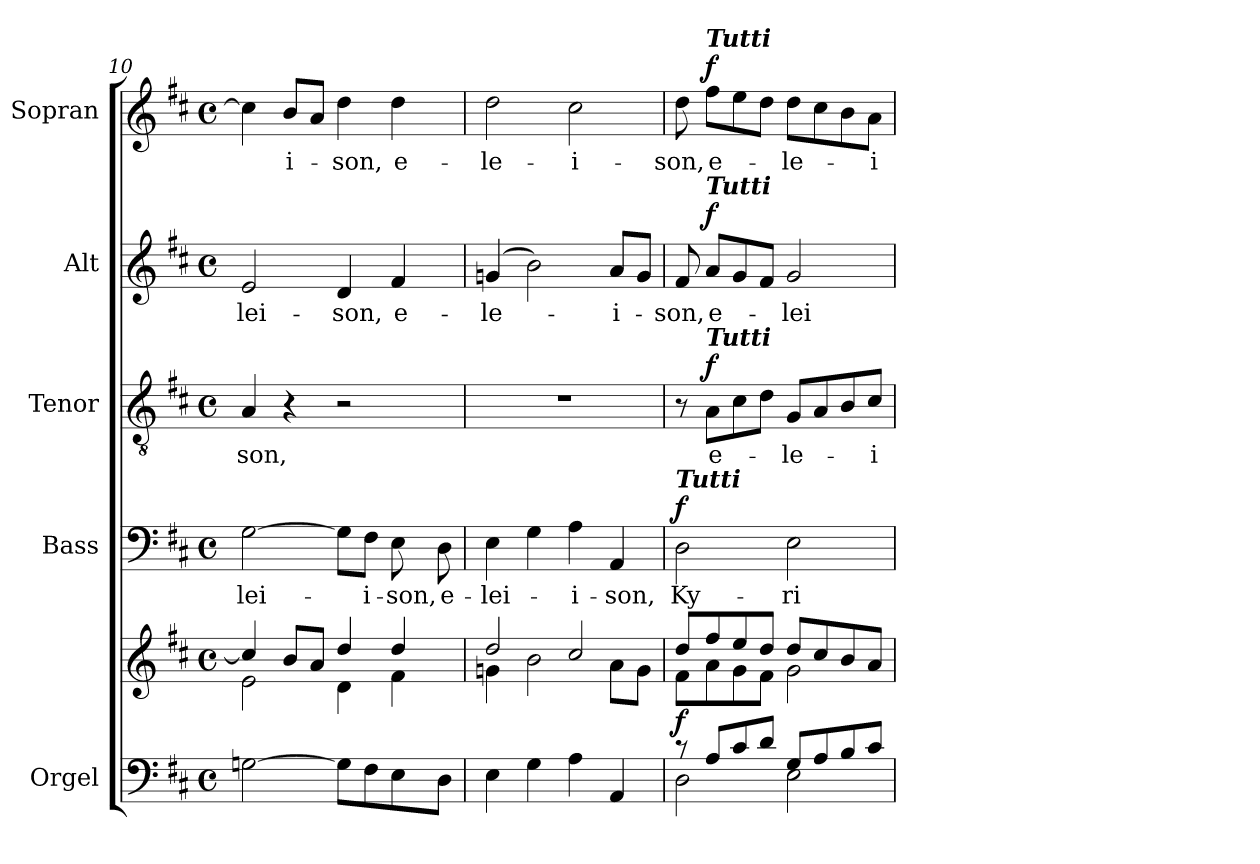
**kern	**kern	**dynam	**kern	**text	**dynam	**kern	**text	**dynam	**kern	**text	**dynam	**kern	**text	**dynam
*part5	*part5	*part5	*part4	*part4	*part4	*part3	*part3	*part3	*part2	*part2	*part2	*part1	*part1	*part1
*staff6	*staff5	*staff5/6	*staff4	*staff4	*staff4	*staff3	*staff3	*staff3	*staff2	*staff2	*staff2	*staff1	*staff1	*staff1
*I"Orgel	*	*	*I"Bass	*	*	*I"Tenor	*	*	*I"Alt	*	*	*I"Sopran	*	*
*I'Org.	*	*	*I'B	*	*	*I'T	*	*	*I'A	*	*	*I'S	*	*
*clefF4	*clefG2	*	*clefF4	*	*	*clefGv2	*	*	*clefG2	*	*	*clefG2	*	*
*k[f#c#]	*k[f#c#]	*	*k[f#c#]	*	*	*k[f#c#]	*	*	*k[f#c#]	*	*	*k[f#c#]	*	*
*D:	*D:	*	*D:	*	*	*D:	*	*	*D:	*	*	*D:	*	*
*M4/4	*M4/4	*	*M4/4	*	*	*M4/4	*	*	*M4/4	*	*	*M4/4	*	*
*met(c)	*met(c)	*	*met(c)	*	*	*met(c)	*	*	*met(c)	*	*	*met(c)	*	*
=10	=10	=10	=10	=10	=10	=10	=10	=10	=10	=10	=10	=10	=10	=10
*	*^	*	*	*	*	*	*	*	*	*	*	*	*	*
!	!	!	!	!	!LO:LY:b	!	!	!LO:LY:b	!	!	!LO:LY:b	!	!	!	!
[2Gn\	4cc#/]	2e\	.	[2G\	-lei-	.	4A/	-son,	.	2e/	-lei-	.	4cc#\]	.	.
!	!	!	!	!	!	!	!	!	!	!	!	!	!	!LO:LY:b	!
.	8b/L	.	.	.	.	.	4r	.	.	.	.	.	8b/L	-i-	.
.	8a/J	.	.	.	.	.	.	.	.	.	.	.	8a/J	.	.
!	!	!	!	!	!	!	!	!	!	!	!LO:LY:b	!	!	!LO:LY:b	!
8G\L]	4dd/	4d\	.	8G\L]	.	.	2r	.	.	4d/	-son,	.	4dd\	-son,	.
!	!	!	!	!	!LO:LY:b	!	!	!	!	!	!	!	!	!	!
8F#\	.	.	.	8F#\J	-i-	.	.	.	.	.	.	.	.	.	.
!	!	!	!	!	!LO:LY:b	!	!	!	!	!	!LO:LY:b	!	!	!LO:LY:b	!
8E\	4dd/	4f#\	.	8E\	-son,	.	.	.	.	4f#/	e-	.	4dd\	e-	.
!	!	!	!	!	!LO:LY:b	!	!	!	!	!	!	!	!	!	!
8D\J	.	.	.	8D\	e-	.	.	.	.	.	.	.	.	.	.
!!LO:PB:g=z
=11	=11	=11	=11	=11	=11	=11	=11	=11	=11	=11	=11	=11	=11	=11	=11
!	!	!	!	!	!LO:LY:b	!	!	!	!	!	!LO:LY:b	!	!	!LO:LY:b	!
4E\	2dd/	4gn\	.	4E\	-lei-	.	1r	.	.	(4gn/	-le-	.	2dd\	-le-	.
4G\	.	2b\	.	4G\	.	.	.	.	.	2b\)	.	.	.	.	.
!	!	!	!	!	!LO:LY:b	!	!	!	!	!	!	!	!	!LO:LY:b	!
4A\	2cc#/	.	.	4A\	-i-	.	.	.	.	.	.	.	2cc#\	-i-	.
!	!	!	!	!	!LO:LY:b	!	!	!	!	!	!LO:LY:b	!	!	!	!
4AA/	.	8a\L	.	4AA/	-son,	.	.	.	.	8a/L	-i-	.	.	.	.
.	.	8g\J	.	.	.	.	.	.	.	8g/J	.	.	.	.	.
=12	=12	=12	=12	=12	=12	=12	=12	=12	=12	=12	=12	=12	=12	=12	=12
*^	*	*	*	*	*	*	*	*	*	*	*	*	*	*	*
!	!	!	!	!	!LO:TX:a:Bi:t=Tutti	!	!	!	!	!	!	!	!	!	!	!
!	!	!	!	!LO:DY:b	!	!LO:LY:b	!LO:DY:a	!	!	!	!	!LO:LY:b	!	!	!LO:LY:b	!
8rc	2D\	8dd/L	8f#\L	f	2D\	Ky-	f	8r	.	.	8f#/	-son,	.	8dd\	-son,	.
!	!	!	!	!	!	!	!	!	!	!	!	!	!	!LO:TX:a:Bi:t=Tutti	!	!
!	!	!	!	!	!	!	!	!	!	!	!LO:TX:a:Bi:t=Tutti	!	!	!	!	!
!	!	!	!	!	!	!	!	!LO:TX:a:Bi:t=Tutti	!	!	!	!	!	!	!	!
!	!	!	!	!	!	!	!	!	!LO:LY:b	!LO:DY:a	!	!LO:LY:b	!LO:DY:a	!	!LO:LY:b	!LO:DY:a
8A/L	.	8ff#/	8a\	.	.	.	.	8A\L	e-	f	8a/L	e-	f	8ff#\L	e-	f
8c#/	.	8ee/	8g\	.	.	.	.	8c#\	.	.	8g/	.	.	8ee\	.	.
8d/J	.	8dd/J	8f#\J	.	.	.	.	8d\J	.	.	8f#/J	.	.	8dd\J	.	.
!	!	!	!	!	!	!LO:LY:b	!	!	!LO:LY:b	!	!	!LO:LY:b	!	!	!LO:LY:b	!
8G/L	2E\	8dd/L	2g\	.	2E\	-ri-	.	8G/L	-le-	.	2g/	-lei-	.	8dd\L	-le-	.
8A/	.	8cc#/	.	.	.	.	.	8A/	.	.	.	.	.	8cc#\	.	.
8B/	.	8b/	.	.	.	.	.	8B/	.	.	.	.	.	8b\	.	.
!	!	!	!	!	!	!	!	!	!LO:LY:b	!	!	!	!	!	!LO:LY:b	!
8c#/J	.	8a/J	.	.	.	.	.	8c#/J	-i-	.	.	.	.	8a\J	-i-	.
*v	*v	*	*	*	*	*	*	*	*	*	*	*	*	*	*	*
*	*v	*v	*	*	*	*	*	*	*	*	*	*	*	*	*
=	=	=	=	=	=	=	=	=	=	=	=	=	=	=
*-	*-	*-	*-	*-	*-	*-	*-	*-	*-	*-	*-	*-	*-	*-
